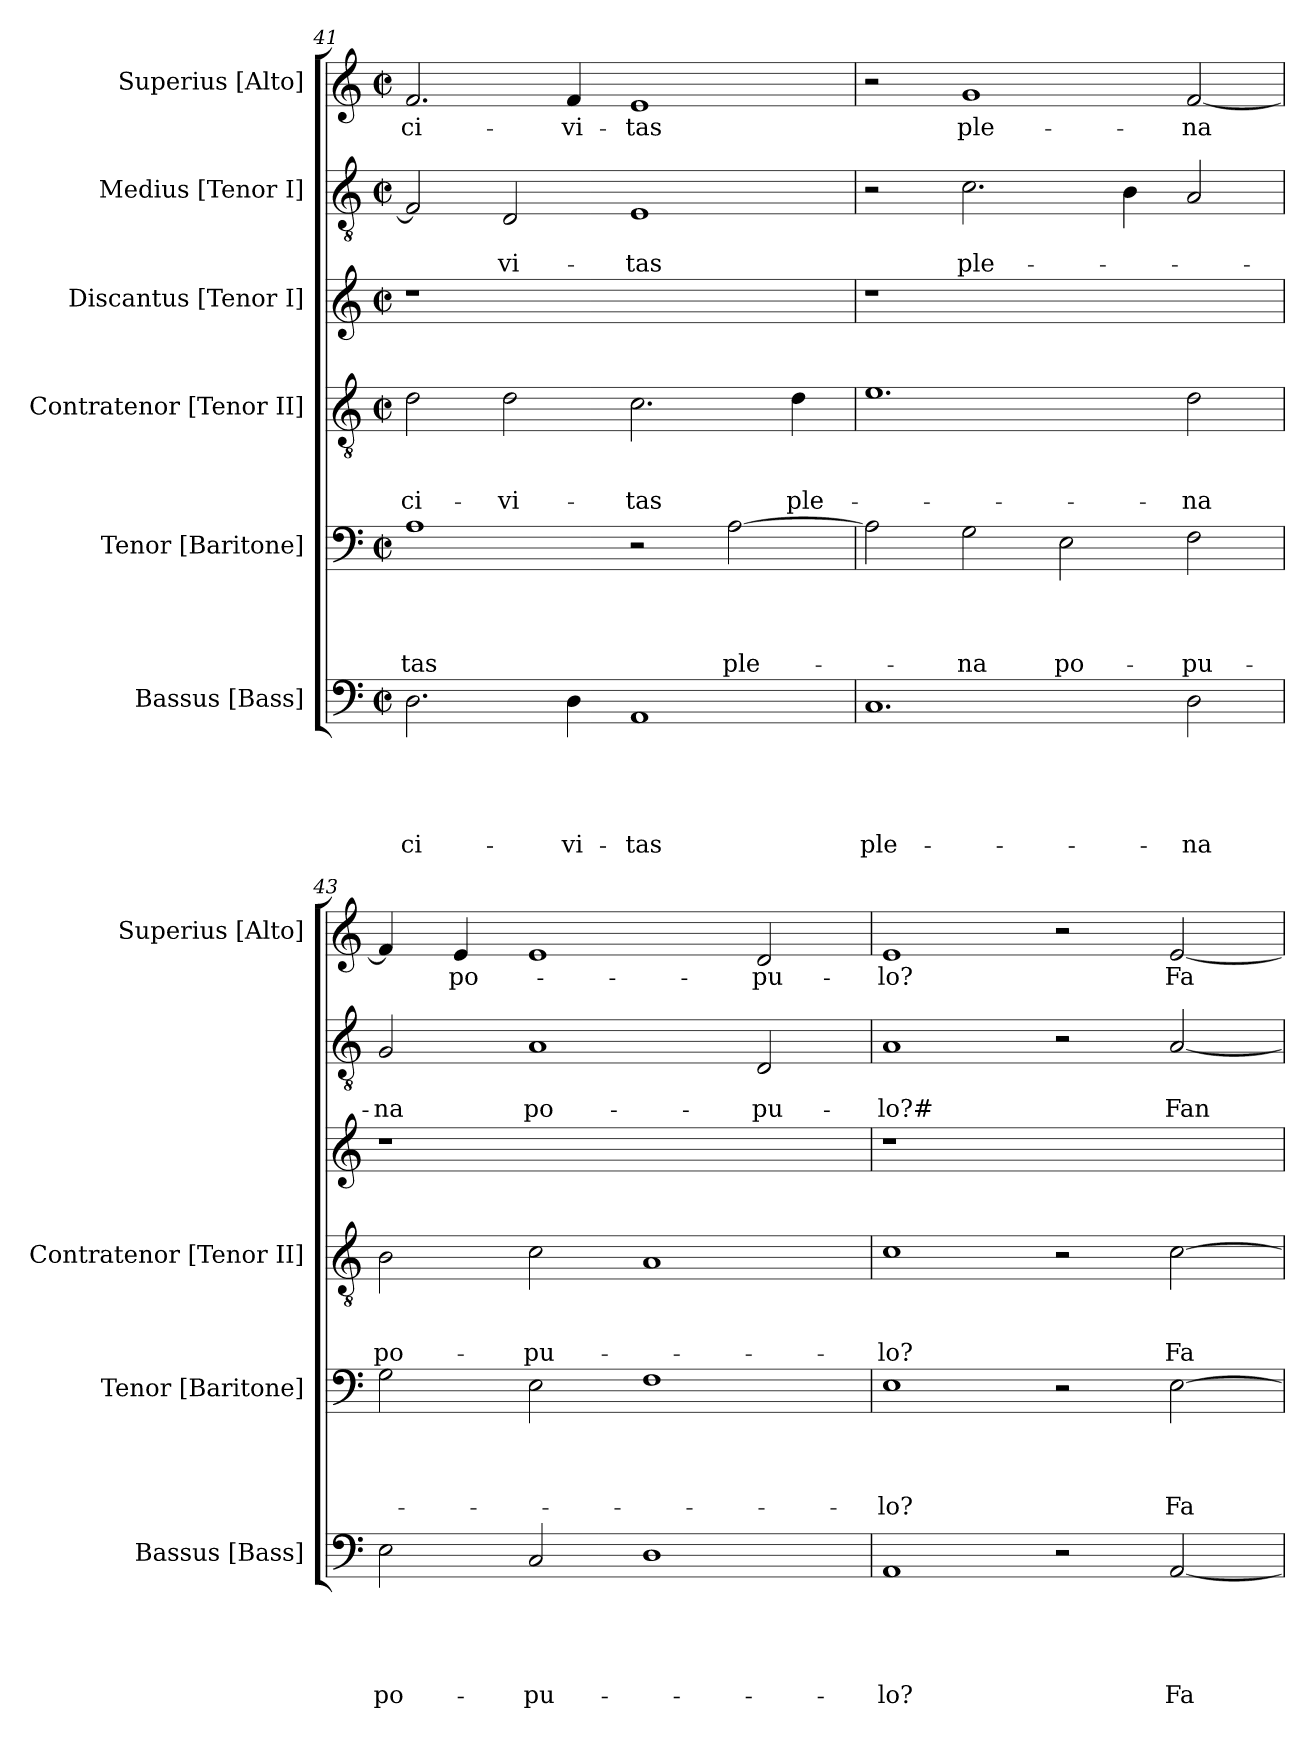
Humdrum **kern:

**kern	**text	**text	**text	**text	**text	**kern	**text	**text	**text	**text	**kern	**text	**text	**text	**kern	**kern	**text	**text	**kern	**text
*part6	*part6	*part6	*part6	*part6	*part6	*part5	*part5	*part5	*part5	*part5	*part4	*part4	*part4	*part4	*part3	*part2	*part2	*part2	*part1	*part1
*staff6	*staff6	*staff6	*staff6	*staff6	*staff6	*staff5	*staff5	*staff5	*staff5	*staff5	*staff4	*staff4	*staff4	*staff4	*staff3	*staff2	*staff2	*staff2	*staff1	*staff1
*I"Bassus [Bass]	*	*	*	*	*	*I"Tenor [Baritone]	*	*	*	*	*I"Contratenor [Tenor II]	*	*	*	*I"Discantus [Tenor I]	*I"Medius [Tenor I]	*	*	*I"Superius [Alto]	*
*I'Bassus [Bass]	*	*	*	*	*	*I'Tenor [Baritone]	*	*	*	*	*I'Contratenor [Tenor II]	*	*	*	*	*	*	*	*I'Superius [Alto]	*
*clefF4	*	*	*	*	*	*clefF4	*	*	*	*	*clefGv2	*	*	*	*clefG2	*clefGv2	*	*	*clefG2	*
*k[]	*	*	*	*	*	*k[]	*	*	*	*	*k[]	*	*	*	*k[]	*k[]	*	*	*k[]	*
*C:	*	*	*	*	*	*C:	*	*	*	*	*C:	*	*	*	*C:	*C:	*	*	*C:	*
*M2/2	*	*	*	*	*	*M2/2	*	*	*	*	*M2/2	*	*	*	*M2/2	*M2/2	*	*	*M2/2	*
*met(c|)	*	*	*	*	*	*met(c|)	*	*	*	*	*met(c|)	*	*	*	*met(c|)	*met(c|)	*	*	*met(c|)	*
=41	=41	=41	=41	=41	=41	=41	=41	=41	=41	=41	=41	=41	=41	=41	=41	=41	=41	=41	=41	=41
!	!	!	!	!	!LO:LY:b	!	!	!	!	!LO:LY:b	!	!	!	!LO:LY:b	!	!	!	!	!	!LO:LY:b
2.D\	.	.	.	.	ci-	1A	.	.	.	-tas	2d\	.	.	ci-	1r	2F/]	.	.	2.f/	ci-
!	!	!	!	!	!	!	!	!	!	!	!	!	!	!LO:LY:b	!	!	!	!LO:LY:b	!	!
.	.	.	.	.	.	.	.	.	.	.	2d\	.	.	-vi-	.	2D/	.	-vi-	.	.
!	!	!	!	!	!LO:LY:b	!	!	!	!	!	!	!	!	!	!	!	!	!	!	!LO:LY:b
4D\	.	.	.	.	-vi-	.	.	.	.	.	.	.	.	.	.	.	.	.	4f/	-vi-
!	!	!	!	!	!LO:LY:b	!	!	!	!	!	!	!	!	!LO:LY:b	!	!	!	!LO:LY:b	!	!LO:LY:b
1AA	.	.	.	.	-tas	2r	.	.	.	.	2.c\	.	.	-tas	1ryy	1E	.	-tas	1e	-tas
!	!	!	!	!	!	!	!	!	!	!LO:LY:b	!	!	!	!	!	!	!	!	!	!
.	.	.	.	.	.	[<2A\	.	.	.	ple-	.	.	.	.	.	.	.	.	.	.
!	!	!	!	!	!	!	!	!	!	!	!	!	!	!LO:LY:b	!	!	!	!	!	!
.	.	.	.	.	.	.	.	.	.	.	4d\	.	.	ple-	.	.	.	.	.	.
!!LO:LB:g=z
=42	=42	=42	=42	=42	=42	=42	=42	=42	=42	=42	=42	=42	=42	=42	=42	=42	=42	=42	=42	=42
!	!	!	!	!	!LO:LY:b	!	!	!	!	!	!	!	!	!	!	!	!	!	!	!
1.C	.	.	.	.	ple-	2A\]	.	.	.	.	1.e	.	.	.	1r	2r	.	.	2r	.
!	!	!	!	!	!	!	!	!	!	!LO:LY:b	!	!	!	!	!	!	!	!LO:LY:b	!	!LO:LY:b
.	.	.	.	.	.	2G\	.	.	.	-na	.	.	.	.	.	2.c\	.	ple-	1g	ple-
!	!	!	!	!	!	!	!	!	!	!LO:LY:b	!	!	!	!	!	!	!	!	!	!
.	.	.	.	.	.	2E\	.	.	.	po-	.	.	.	.	1ryy	.	.	.	.	.
.	.	.	.	.	.	.	.	.	.	.	.	.	.	.	.	4B\	.	.	.	.
!	!	!	!	!	!LO:LY:b	!	!	!	!	!LO:LY:b	!	!	!	!LO:LY:b	!	!	!	!	!	!LO:LY:b
2D\	.	.	.	.	-na	2F\	.	.	.	-pu-	2d\	.	.	-na	.	2A/	.	.	[<2f/	-na
=43	=43	=43	=43	=43	=43	=43	=43	=43	=43	=43	=43	=43	=43	=43	=43	=43	=43	=43	=43	=43
!	!	!	!	!	!LO:LY:b	!	!	!	!	!	!	!	!	!LO:LY:b	!	!	!	!LO:LY:b	!	!
2E\	.	.	.	.	po-	2G\	.	.	.	.	2B\	.	.	po-	1r	2G/	.	-na	4f/]	.
!	!	!	!	!	!	!	!	!	!	!	!	!	!	!	!	!	!	!	!	!LO:LY:b
.	.	.	.	.	.	.	.	.	.	.	.	.	.	.	.	.	.	.	4e/	po-
!	!	!	!	!	!LO:LY:b	!	!	!	!	!	!	!	!	!LO:LY:b	!	!	!	!LO:LY:b	!	!
2C/	.	.	.	.	-pu-	2E\	.	.	.	.	2c\	.	.	-pu-	.	1A	.	po-	1e	.
1D	.	.	.	.	.	1F	.	.	.	.	1A	.	.	.	1ryy	.	.	.	.	.
!	!	!	!	!	!	!	!	!	!	!	!	!	!	!	!	!	!	!LO:LY:b	!	!LO:LY:b
.	.	.	.	.	.	.	.	.	.	.	.	.	.	.	.	2D/	.	-pu-	2d/	-pu-
=44	=44	=44	=44	=44	=44	=44	=44	=44	=44	=44	=44	=44	=44	=44	=44	=44	=44	=44	=44	=44
!	!	!	!	!	!LO:LY:b	!	!	!	!	!LO:LY:b	!	!	!	!LO:LY:b	!	!	!	!LO:LY:b	!	!LO:LY:b
1AA	.	.	.	.	-lo?	1E	.	.	.	-lo?	1c	.	.	-lo?	1r	1A	.	-lo?#	1e	-lo?
2r	.	.	.	.	.	2r	.	.	.	.	2r	.	.	.	1ryy	2r	.	.	2r	.
!	!	!	!	!	!LO:LY:b	!	!	!	!	!LO:LY:b	!	!	!	!LO:LY:b	!	!	!	!LO:LY:b	!	!LO:LY:b
[<2AA/	.	.	.	.	Fa-	[>2E\	.	.	.	Fa-	[>2c\	.	.	Fa-	.	[<2A/	.	Fan-	[<2e/	Fa-
=	=	=	=	=	=	=	=	=	=	=	=	=	=	=	=	=	=	=	=	=
*-	*-	*-	*-	*-	*-	*-	*-	*-	*-	*-	*-	*-	*-	*-	*-	*-	*-	*-	*-	*-
